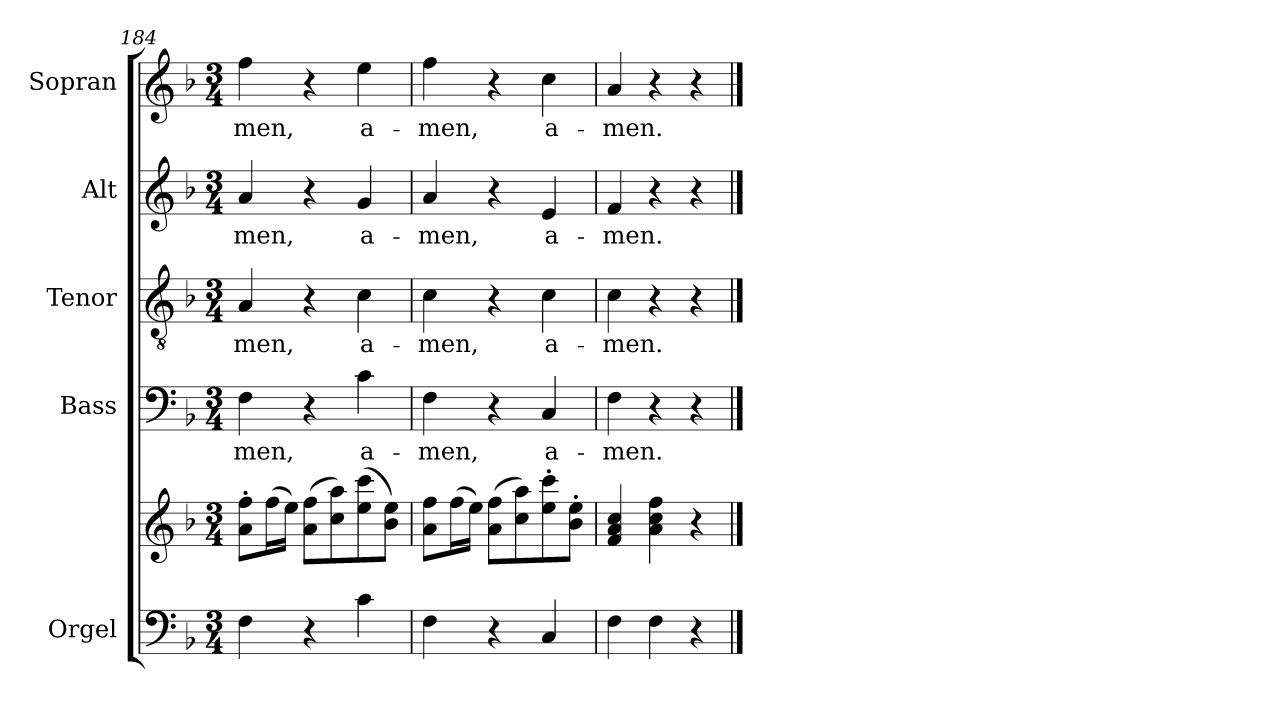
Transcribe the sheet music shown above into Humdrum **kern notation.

**kern	**kern	**kern	**text	**kern	**text	**kern	**text	**kern	**text
*part5	*part5	*part4	*part4	*part3	*part3	*part2	*part2	*part1	*part1
*staff6	*staff5	*staff4	*staff4	*staff3	*staff3	*staff2	*staff2	*staff1	*staff1
*I"Orgel	*	*I"Bass	*	*I"Tenor	*	*I"Alt	*	*I"Sopran	*
*I'Org.	*	*I'B.	*	*I'T.	*	*I'A.	*	*I'S.	*
*clefF4	*clefG2	*clefF4	*	*clefGv2	*	*clefG2	*	*clefG2	*
*k[b-]	*k[b-]	*k[b-]	*	*k[b-]	*	*k[b-]	*	*k[b-]	*
*F:	*F:	*F:	*	*F:	*	*F:	*	*F:	*
*M3/4	*M3/4	*M3/4	*	*M3/4	*	*M3/4	*	*M3/4	*
=184	=184	=184	=184	=184	=184	=184	=184	=184	=184
!	!	!	!LO:LY:b	!	!LO:LY:b	!	!LO:LY:b	!	!LO:LY:b
4F\	8a\'> 8ff\'>L	4F\	-men,	4A/	-men,	4a/	-men,	4ff\	-men,
.	(>16ff\L	.	.	.	.	.	.	.	.
.	16ee\JJ)	.	.	.	.	.	.	.	.
4r	(>8a\ 8ff\L	4r	.	4r	.	4r	.	4r	.
.	8cc\ 8aa\)	.	.	.	.	.	.	.	.
!	!	!	!LO:LY:b	!	!LO:LY:b	!	!LO:LY:b	!	!LO:LY:b
4c\	(>8ee\ 8ccc\	4c\	a-	4c\	a-	4g/	a-	4ee\	a-
.	8b-\ 8ee\J)	.	.	.	.	.	.	.	.
=185	=185	=185	=185	=185	=185	=185	=185	=185	=185
!	!	!	!LO:LY:b	!	!LO:LY:b	!	!LO:LY:b	!	!LO:LY:b
4F\	8a\ 8ff\L	4F\	-men,	4c\	-men,	4a/	-men,	4ff\	-men,
.	(>16ff\L	.	.	.	.	.	.	.	.
.	16ee\JJ)	.	.	.	.	.	.	.	.
4r	(>8a\ 8ff\L	4r	.	4r	.	4r	.	4r	.
.	8cc\ 8aa\)	.	.	.	.	.	.	.	.
!	!	!	!LO:LY:b	!	!LO:LY:b	!	!LO:LY:b	!	!LO:LY:b
4C/	8ee\'> 8ccc\'>	4C/	a-	4c\	a-	4e/	a-	4cc\	a-
.	8b-\'> 8ee\'>J	.	.	.	.	.	.	.	.
=186	=186	=186	=186	=186	=186	=186	=186	=186	=186
!	!	!	!LO:LY:b	!	!LO:LY:b	!	!LO:LY:b	!	!LO:LY:b
4F\	4f/ 4a/ 4cc/	4F\	-men.	4c\	-men.	4f/	-men.	4a/	-men.
4F\	4a\ 4cc\ 4ff\	4r	.	4r	.	4r	.	4r	.
4r	4r	4r	.	4r	.	4r	.	4r	.
==	==	==	==	==	==	==	==	==	==
*-	*-	*-	*-	*-	*-	*-	*-	*-	*-
